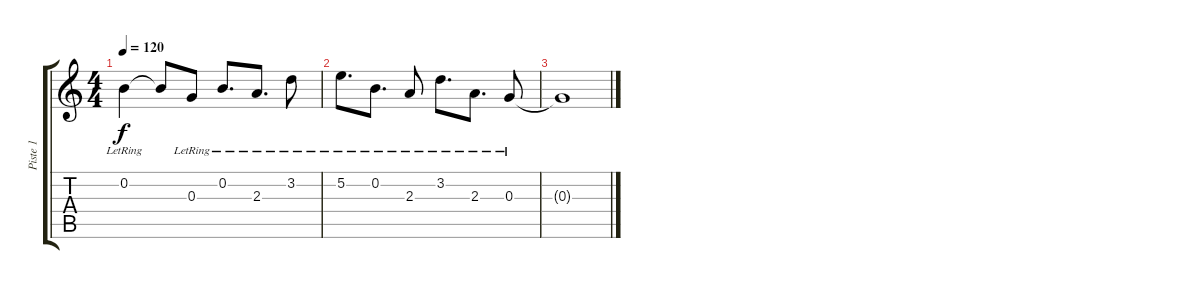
\track ("Piste 1" "Piste 1") {instrument acousticguitarsteel}
\staff {score tabs}
\tuning (E4 B3 G3 D3 A2 E2) {hide}
\ts (4 4)
\tempo 120
\clef g2
\ks c
0.2{lr}.4{dy f} 0.2{t}.8 0.3{lr}.8 0.2{lr}.8{d} 2.3{lr}.8{d} 3.2{lr}.8 |
5.2{lr}.8{d} 0.2{lr}.8{d} 2.3{lr}.8 3.2{lr}.8{d} 2.3{lr}.8{d} 0.3{lr}.8 |
0.3{t}.1
